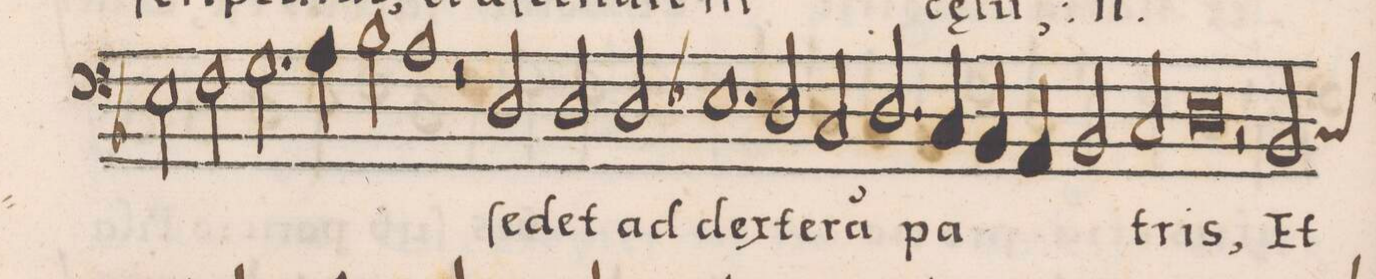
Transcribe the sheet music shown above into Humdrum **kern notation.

**kern	**text
*I"BASSVS	*
*clefF4	*
*k[b-]	*
*met(C|)	*
*M2/1	*
2E\	in
=135-	=135-
2F\	c(ae)-
2.G\	.
4A\	.
2B-\	.
=136-	=136-
1A\	-lu(m),
2r	.
*	*Xij
2D/	ſe-
=137-	=137-
2D/	-det
2D/	ad
1.E-X\	dex-
=138-	=138-
2D/	-te-
2C/	-ra(m)
2.D/	pa-
=139-	=139-
4C/	.
4BB-/	.
4AA/	.
2BB-/	.
2C/	-tris,
=140-	=140-
0D\	.
=141-	=141-
2r	.
*custos:C	*
2BB-/	Et
*-	*-
